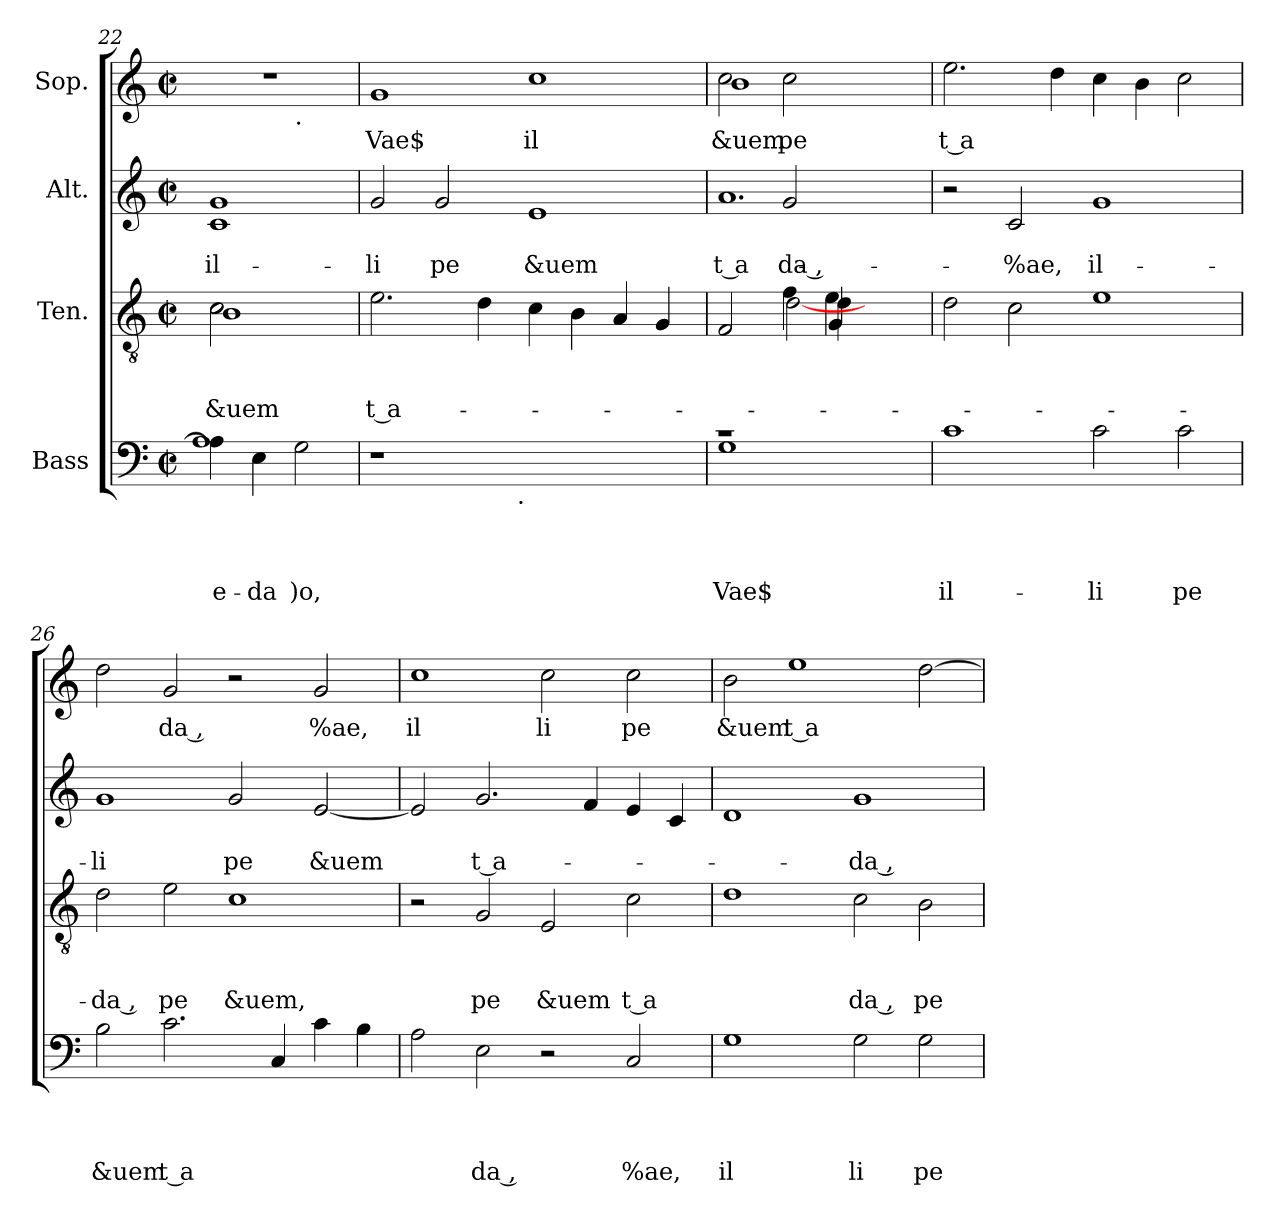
**kern	**text	**text	**text	**text	**kern	**text	**text	**text	**kern	**text	**text	**kern	**text
*part4	*part4	*part4	*part4	*part4	*part3	*part3	*part3	*part3	*part2	*part2	*part2	*part1	*part1
*staff4	*staff4	*staff4	*staff4	*staff4	*staff3	*staff3	*staff3	*staff3	*staff2	*staff2	*staff2	*staff1	*staff1
*I"Bass	*	*	*	*	*I"Ten.	*	*	*	*I"Alt.	*	*	*I"Sop.	*
*clefF4	*	*	*	*	*clefGv2	*	*	*	*clefG2	*	*	*clefG2	*
*k[]	*	*	*	*	*k[]	*	*	*	*k[]	*	*	*k[]	*
*C:	*	*	*	*	*C:	*	*	*	*C:	*	*	*C:	*
*M2/2	*	*	*	*	*M2/2	*	*	*	*M2/2	*	*	*M2/2	*
*met(c|)	*	*	*	*	*met(c|)	*	*	*	*met(c|)	*	*	*met(c|)	*
=22	=22	=22	=22	=22	=22	=22	=22	=22	=22	=22	=22	=22	=22
*^	*	*	*	*	*	*	*	*	*	*	*	*	*
!	!	!	!	!	!LO:LY:b	!	!	!	!LO:LY:b	!	!	!	!	!
*	*	*	*	*	*	*^	*	*	*	*	*	*	*	*
!	!	!	!	!	!	!	!	!	!	!LO:LY:b:rj	!	!	!	!	!
*	*	*	*	*	*	*	*^	*	*	*	*	*	*	*	*
!	!	!	!	!	!	!	!	!	!	!	!LO:LY:b	!	!	!LO:LY:b	!	!
*	*	*	*	*	*	*	*	*	*	*	*	*	*	*	*^	*
4A\]	1A	.	.	.	e-	2c\	2c\	1B	.	.	&uem	1c 1g	.	il-	1r	2ryy	.
!	!	!	!	!	!LO:LY:b	!	!	!	!	!	!	!	!	!	!	!	!
4E\	.	.	.	.	-da	.	.	.	.	.	.	.	.	.	.	.	.
!	!	!	!	!	!	!	!	!	!	!	!	!	!	!	!	!LO:TX:b:t=.	!
!	!	!	!	!	!LO:LY:b	!	!	!	!	!	!	!	!	!	!	!	!
2G\	.	.	.	.	)o,	2ryy	2ryy	.	.	.	.	.	.	.	.	2ryy	.
*	*	*	*	*	*	*	*v	*v	*	*	*	*	*	*	*	*	*
=23	=23	=23	=23	=23	=23	=23	=23	=23	=23	=23	=23	=23	=23	=23	=23	=23
!	!	!	!	!	!	!	!	!	!	!LO:LY:b:rj	!	!	!LO:LY:b	!	!	!LO:LY:b
*	*	*	*	*	*	*v	*v	*	*	*	*	*	*	*v	*v	*
1r	2ryy	.	.	.	.	2.e\	.	.	t a-	2g/	.	-li	1g	Vae$
!	!	!	!	!	!	!	!	!	!	!	!	!LO:LY:b:rj	!	!
.	4...ryy	.	.	.	.	.	.	.	.	2g/	.	pe	.	.
.	.	.	.	.	.	4d\	.	.	.	.	.	.	.	.
!	!LO:TX:b:t=.	!	!	!	!	!	!	!	!	!	!	!	!	!
.	1ryy	.	.	.	.	.	.	.	.	.	.	.	.	.
!	!	!	!	!	!	!	!	!	!	!	!	!LO:LY:b	!	!LO:LY:b
1ryy	.	.	.	.	.	4c\	.	.	.	1e	.	&uem	1cc	il
.	.	.	.	.	.	4B\	.	.	.	.	.	.	.	.
.	.	.	.	.	.	4A/	.	.	.	.	.	.	.	.
.	.	.	.	.	.	4G/	.	.	.	.	.	.	.	.
.	32ryy	.	.	.	.	.	.	.	.	.	.	.	.	.
=24	=24	=24	=24	=24	=24	=24	=24	=24	=24	=24	=24	=24	=24	=24
!	!	!	!	!	!LO:LY:b	!	!	!	!	!	!	!LO:LY:b:rj	!	!LO:LY:b
*	*	*	*	*	*	*^	*	*	*	*^	*	*	*^	*
*	*	*	*	*	*	*	*^	*	*	*	*	*	*	*	*	*	*
*	*	*	*	*	*	*	*	*^	*	*	*	*	*	*	*	*	*	*
!	!	!	!	!	!	!	!	!	!	!	!	!	!	!	!	!	!	!	!LO:LY:b
1rc	1G	.	.	.	-Vae$	2F/	2.ryy	2.ryy	2ryy	.	.	.	1.a	2ryy	.	t a-	2cc\	1b	&uem
!	!	!	!	!	!	!	!	!	!	!	!	!	!	!	!	!LO:LY:b:rj	!	!	!LO:LY:b:rj
.	.	.	.	.	.	4f\	.	.	[>2d\	.	.	.	.	2g/	.	-da ,	2cc\	.	pe
.	.	.	.	.	.	4e\	4d\	4G/	.	.	.	.	.	.	.	.	.	.	.
2ryy	2ryy	.	.	.	.	2ryy	2ryy	2ryy	2ryy	.	.	.	.	2ryy	.	.	2ryy	2ryy	.
=25	=25	=25	=25	=25	=25	=25	=25	=25	=25	=25	=25	=25	=25	=25	=25	=25	=25	=25	=25
!	!	!	!	!	!LO:LY:b	!	!	!	!	!	!	!	!	!	!	!	!	!	!LO:LY:b:rj
*v	*v	*	*	*	*	*	*	*	*	*	*	*	*v	*v	*	*	*v	*v	*
*	*	*	*	*	*v	*v	*v	*v	*	*	*	*	*	*	*	*
1c	.	.	.	il-	2d\	.	.	.	2r	.	.	2.ee\	t a
!	!	!	!	!	!	!	!	!	!	!	!LO:LY:b	!	!
.	.	.	.	.	2c\	.	.	.	2c/	.	%ae,	.	.
.	.	.	.	.	.	.	.	.	.	.	.	4dd\	.
!	!	!	!	!LO:LY:b	!	!	!	!	!	!	!LO:LY:b	!	!
2c\	.	.	.	-li	1e	.	.	.	1g	.	il-	4cc\	.
.	.	.	.	.	.	.	.	.	.	.	.	4b\	.
!	!	!	!	!LO:LY:b:rj	!	!	!	!	!	!	!	!	!
2c\	.	.	.	pe	.	.	.	.	.	.	.	2cc\	.
!!LO:PB:g=z
=26	=26	=26	=26	=26	=26	=26	=26	=26	=26	=26	=26	=26	=26
!	!	!	!	!LO:LY:b	!	!	!	!LO:LY:b:rj	!	!	!LO:LY:b	!	!
2B\	.	.	.	&uem	2d\	.	.	-da ,	1g	.	-li	2dd\	.
!	!	!	!	!LO:LY:b:rj	!	!	!	!LO:LY:b:rj	!	!	!	!	!LO:LY:b:rj
2.c\	.	.	.	t a	2e\	.	.	pe	.	.	.	2g/	da ,
!	!	!	!	!	!	!	!	!LO:LY:b	!	!	!LO:LY:b:rj	!	!
.	.	.	.	.	1c	.	.	&uem,	2g/	.	pe	2r	.
4C/	.	.	.	.	.	.	.	.	.	.	.	.	.
!	!	!	!	!	!	!	!	!	!	!	!LO:LY:b	!	!LO:LY:b
4c\	.	.	.	.	.	.	.	.	[<2e/	.	&uem	2g/	%ae,
4B\	.	.	.	.	.	.	.	.	.	.	.	.	.
=27	=27	=27	=27	=27	=27	=27	=27	=27	=27	=27	=27	=27	=27
!	!	!	!	!	!	!	!	!	!	!	!	!	!LO:LY:b
2A\	.	.	.	.	2r	.	.	.	2e/]	.	.	1cc	il
!	!	!	!	!LO:LY:b:rj	!	!	!	!LO:LY:b:rj	!	!	!LO:LY:b:rj	!	!
2E\	.	.	.	da ,	2G/	.	.	pe	2.g/	.	t a-	.	.
!	!	!	!	!	!	!	!	!LO:LY:b	!	!	!	!	!LO:LY:b
2r	.	.	.	.	2E/	.	.	&uem	.	.	.	2cc\	li
.	.	.	.	.	.	.	.	.	4f/	.	.	.	.
!	!	!	!	!LO:LY:b	!	!	!	!LO:LY:b:rj	!	!	!	!	!LO:LY:b:rj
2C/	.	.	.	%ae,	2c\	.	.	t a	4e/	.	.	2cc\	pe
.	.	.	.	.	.	.	.	.	4c/	.	.	.	.
=28	=28	=28	=28	=28	=28	=28	=28	=28	=28	=28	=28	=28	=28
!	!	!	!	!LO:LY:b	!	!	!	!	!	!	!	!	!LO:LY:b
1G	.	.	.	il	1d	.	.	.	1d	.	.	2b\	&uem
!	!	!	!	!	!	!	!	!	!	!	!	!	!LO:LY:b:rj
.	.	.	.	.	.	.	.	.	.	.	.	1ee	t a
!	!	!	!	!LO:LY:b	!	!	!	!LO:LY:b:rj	!	!	!LO:LY:b:rj	!	!
2G\	.	.	.	li	2c\	.	.	da ,	1g	.	-da ,	.	.
!	!	!	!	!LO:LY:b:rj	!	!	!	!LO:LY:b:rj	!	!	!	!	!
2G\	.	.	.	pe	2B\	.	.	pe	.	.	.	[>2dd\	.
=	=	=	=	=	=	=	=	=	=	=	=	=	=
*-	*-	*-	*-	*-	*-	*-	*-	*-	*-	*-	*-	*-	*-
